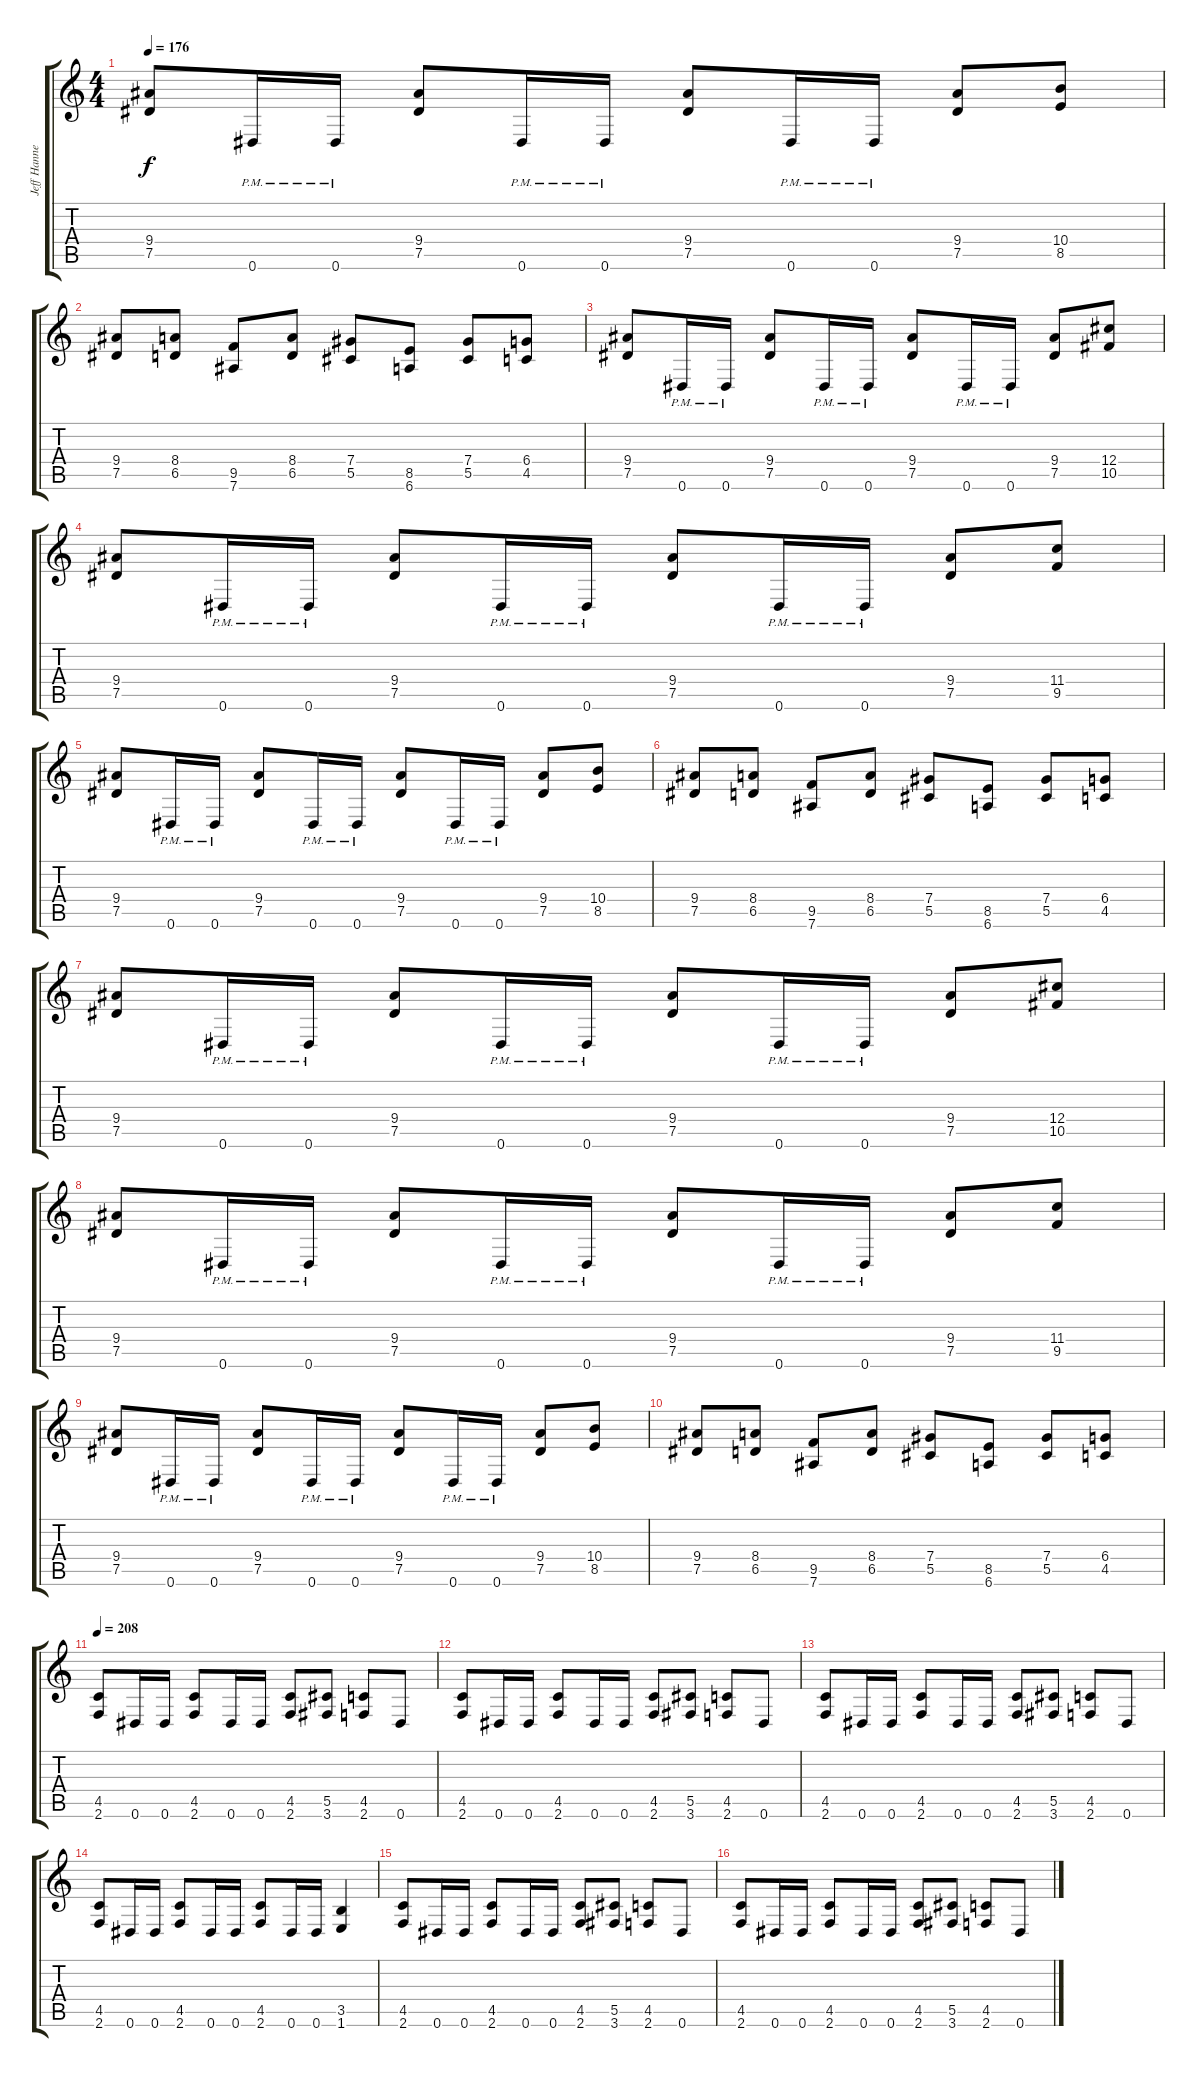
\track ("Jeff Hanneman (Lead Guitar)" "Jeff Hanne") {instrument distortionguitar}
\staff {score tabs}
\tuning (Eb4 Bb3 Gb3 Db3 Ab2 Eb2) {hide}
\ts (4 4)
\tempo 176
\clef g2
\ks c
(9.4 7.5).8{dy f} 0.6{pm}.16 0.6{pm}.16 (9.4 7.5).8 0.6{pm}.16 0.6{pm}.16 (9.4 7.5).8 0.6{pm}.16 0.6{pm}.16 (9.4 7.5).8 (10.4 8.5).8 |
(9.4 7.5).8 (8.4 6.5).8 (9.5 7.6).8 (8.4 6.5).8 (7.4 5.5).8 (8.5 6.6).8 (7.4 5.5).8 (6.4 4.5).8 |
(9.4 7.5).8 0.6{pm}.16 0.6{pm}.16 (9.4 7.5).8 0.6{pm}.16 0.6{pm}.16 (9.4 7.5).8 0.6{pm}.16 0.6{pm}.16 (9.4 7.5).8 (12.4 10.5).8 |
(9.4 7.5).8 0.6{pm}.16 0.6{pm}.16 (9.4 7.5).8 0.6{pm}.16 0.6{pm}.16 (9.4 7.5).8 0.6{pm}.16 0.6{pm}.16 (9.4 7.5).8 (11.4 9.5).8 |
(9.4 7.5).8 0.6{pm}.16 0.6{pm}.16 (9.4 7.5).8 0.6{pm}.16 0.6{pm}.16 (9.4 7.5).8 0.6{pm}.16 0.6{pm}.16 (9.4 7.5).8 (10.4 8.5).8 |
(9.4 7.5).8 (8.4 6.5).8 (9.5 7.6).8 (8.4 6.5).8 (7.4 5.5).8 (8.5 6.6).8 (7.4 5.5).8 (6.4 4.5).8 |
(9.4 7.5).8 0.6{pm}.16 0.6{pm}.16 (9.4 7.5).8 0.6{pm}.16 0.6{pm}.16 (9.4 7.5).8 0.6{pm}.16 0.6{pm}.16 (9.4 7.5).8 (12.4 10.5).8 |
(9.4 7.5).8 0.6{pm}.16 0.6{pm}.16 (9.4 7.5).8 0.6{pm}.16 0.6{pm}.16 (9.4 7.5).8 0.6{pm}.16 0.6{pm}.16 (9.4 7.5).8 (11.4 9.5).8 |
(9.4 7.5).8 0.6{pm}.16 0.6{pm}.16 (9.4 7.5).8 0.6{pm}.16 0.6{pm}.16 (9.4 7.5).8 0.6{pm}.16 0.6{pm}.16 (9.4 7.5).8 (10.4 8.5).8 |
(9.4 7.5).8 (8.4 6.5).8 (9.5 7.6).8 (8.4 6.5).8 (7.4 5.5).8 (8.5 6.6).8 (7.4 5.5).8 (6.4 4.5).8 |
\tempo 208
(4.5 2.6).8 0.6.16 0.6.16 (4.5 2.6).8 0.6.16 0.6.16 (4.5 2.6).8 (5.5 3.6).8 (4.5 2.6).8 0.6.8 |
(4.5 2.6).8 0.6.16 0.6.16 (4.5 2.6).8 0.6.16 0.6.16 (4.5 2.6).8 (5.5 3.6).8 (4.5 2.6).8 0.6.8 |
(4.5 2.6).8 0.6.16 0.6.16 (4.5 2.6).8 0.6.16 0.6.16 (4.5 2.6).8 (5.5 3.6).8 (4.5 2.6).8 0.6.8 |
(4.5 2.6).8 0.6.16 0.6.16 (4.5 2.6).8 0.6.16 0.6.16 (4.5 2.6).8 0.6.16 0.6.16 (3.5 1.6).4 |
(4.5 2.6).8 0.6.16 0.6.16 (4.5 2.6).8 0.6.16 0.6.16 (4.5 2.6).8 (5.5 3.6).8 (4.5 2.6).8 0.6.8 |
(4.5 2.6).8 0.6.16 0.6.16 (4.5 2.6).8 0.6.16 0.6.16 (4.5 2.6).8 (5.5 3.6).8 (4.5 2.6).8 0.6.8
